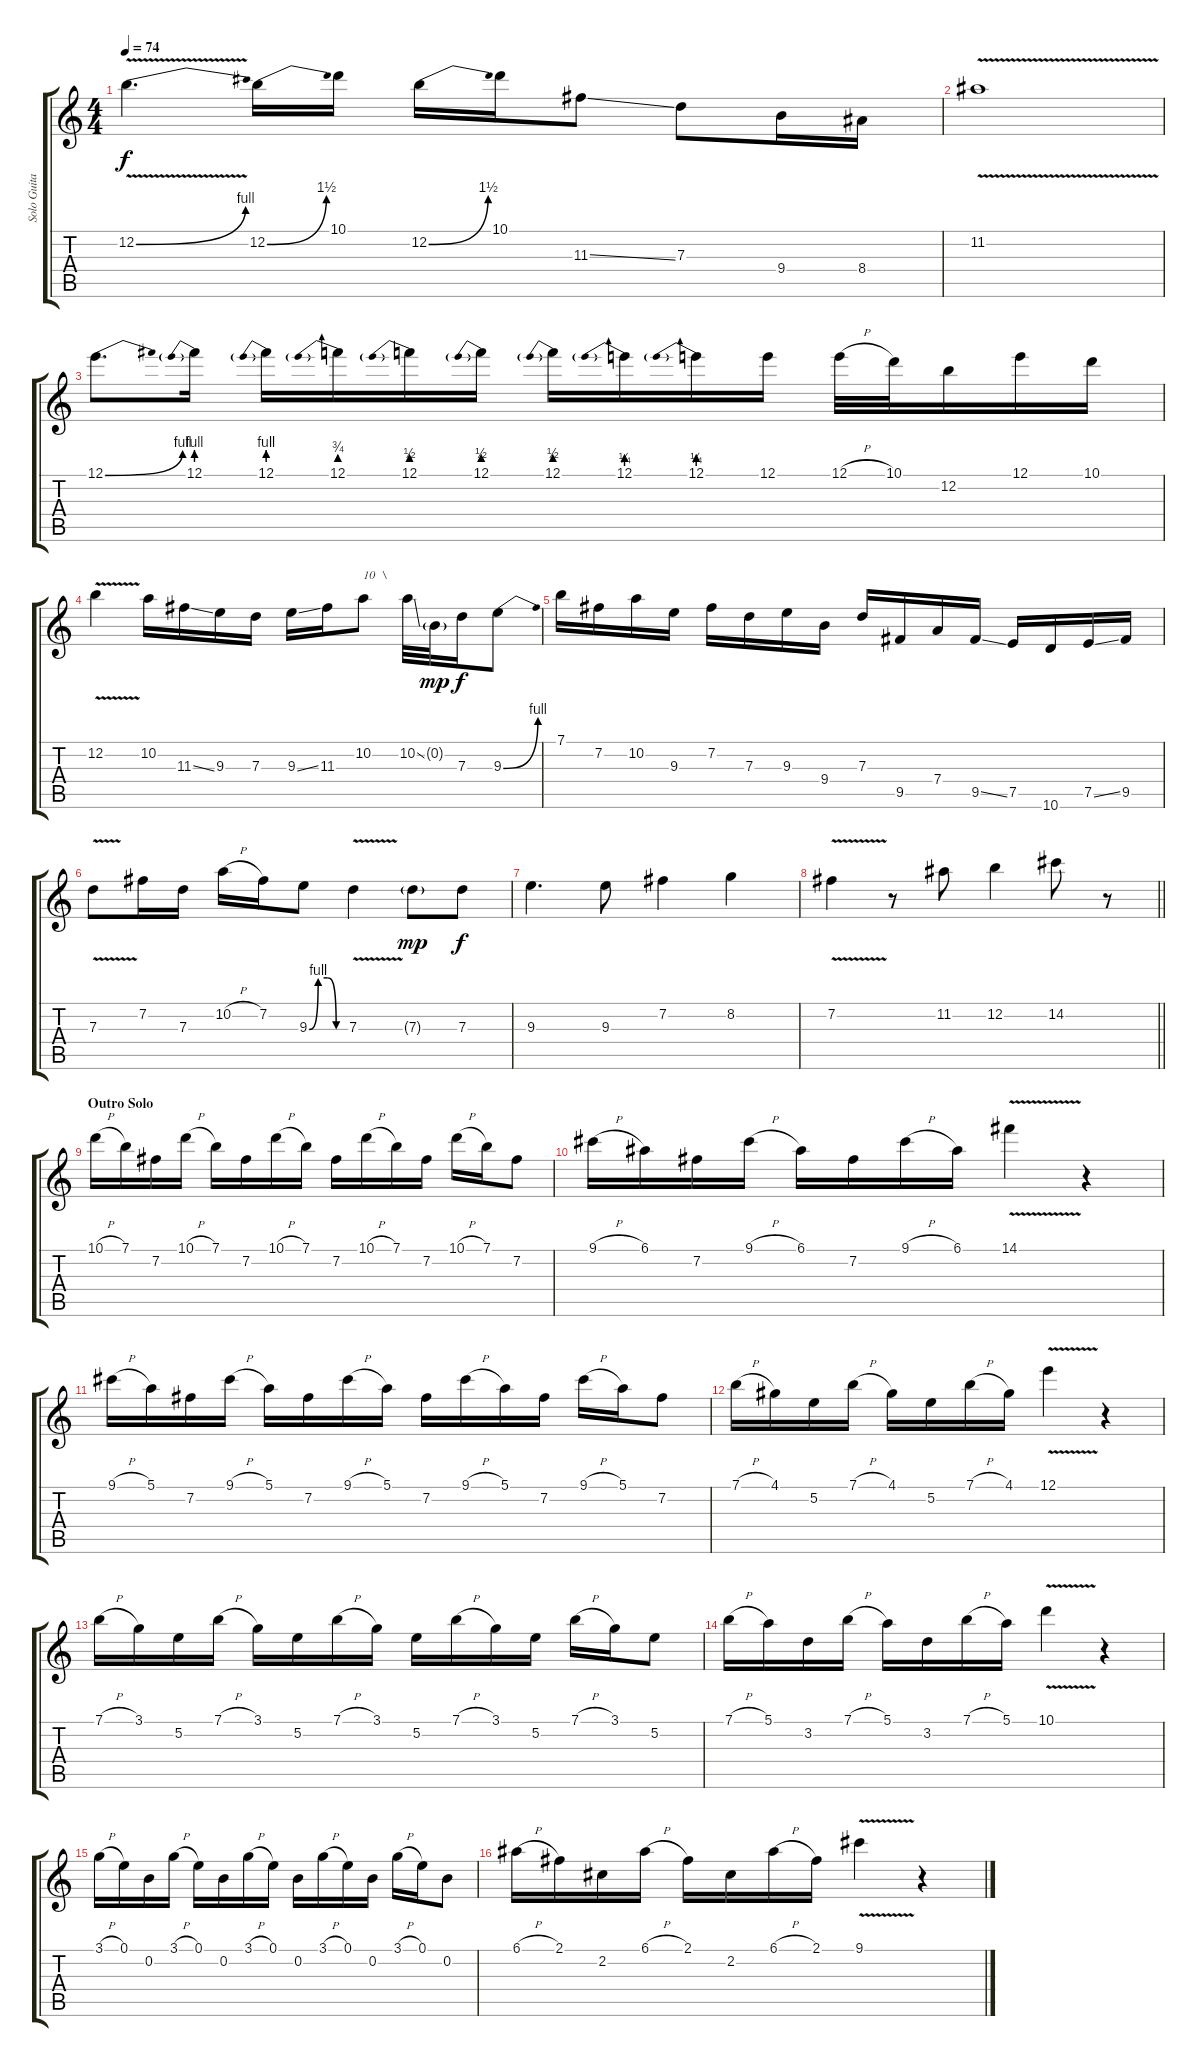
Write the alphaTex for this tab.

\track ("Solo Guitar #2" "Solo Guita") {instrument distortionguitar}
\staff {score tabs}
\tuning (E4 B3 G3 D3 A2 E2) {hide}
\ts (4 4)
\tempo 74
\clef g2
\ks c
12.2{be (bend 0 0 60 4) v}.4{d dy f} 12.2{be (bend 0 0 60 6)}.16 10.1.16 12.2{be (bend 0 0 60 6)}.16 10.1.16 11.3{ss}.8 7.3.8 9.4.16 8.4.16 |
11.2{v}.1 |
12.1{be (bend 0 0 60 4)}.8{d} 12.1{be (prebend 0 4 60 4)}.16 12.1{be (prebend 0 4 60 4)}.16 12.1{be (prebend 0 3 60 3)}.16 12.1{be (prebend 0 2 60 2)}.16 12.1{be (prebend 0 2 60 2)}.16 12.1{be (prebend 0 2 60 2)}.16 12.1{be (prebend 0 1 60 1)}.16 12.1{be (prebend 0 1 60 1)}.16 12.1.16 12.1{h}.32 10.1.32 12.2.16 12.1.16 10.1.16 |
12.2{v}.4 10.2.16 11.3{ss}.16 9.3.16 7.3.16 9.3{ss}.16 11.3.16 10.2.8{txt "10  \\"} 10.2{ss}.32 0.2{g}.32{dy mp} 7.3.16{dy f} 9.3{be (bend 0 0 60 4)}.8 |
7.1.16 7.2.16 10.2.16 9.3.16 7.2.16 7.3.16 9.3.16 9.4.16 7.3.16 9.5.16 7.4.16 9.5{ss}.16 7.5.16 10.6.16 7.5{ss}.16 9.5.16 |
7.3{v}.8 7.2.16 7.3.16 10.2{h}.16 7.2.16 9.3{be (custom 0 0 15 4 30 4 45 0 60 0)}.8 7.3{v}.4 7.3{g}.8{dy mp} 7.3.8{dy f} |
9.3.4{d} 9.3.8 7.2.4 8.2.4 |
\barLineRight lightlight
7.2{v}.4 r.8 11.2.8 12.2.4 14.2.8 r.8 |
\section ("" "Outro Solo")
10.1{h}.16 7.1.16 7.2.16 10.1{h}.16 7.1.16 7.2.16 10.1{h}.16 7.1.16 7.2.16 10.1{h}.16 7.1.16 7.2.16 10.1{h}.16 7.1.16 7.2.8 |
9.1{h}.16 6.1.16 7.2.16 9.1{h}.16 6.1.16 7.2.16 9.1{h}.16 6.1.16 14.1{v}.4 r.4 |
9.1{h}.16 5.1.16 7.2.16 9.1{h}.16 5.1.16 7.2.16 9.1{h}.16 5.1.16 7.2.16 9.1{h}.16 5.1.16 7.2.16 9.1{h}.16 5.1.16 7.2.8 |
7.1{h}.16 4.1.16 5.2.16 7.1{h}.16 4.1.16 5.2.16 7.1{h}.16 4.1.16 12.1{v}.4 r.4 |
7.1{h}.16 3.1.16 5.2.16 7.1{h}.16 3.1.16 5.2.16 7.1{h}.16 3.1.16 5.2.16 7.1{h}.16 3.1.16 5.2.16 7.1{h}.16 3.1.16 5.2.8 |
7.1{h}.16 5.1.16 3.2.16 7.1{h}.16 5.1.16 3.2.16 7.1{h}.16 5.1.16 10.1{v}.4 r.4 |
3.1{h}.16 0.1.16 0.2.16 3.1{h}.16 0.1.16 0.2.16 3.1{h}.16 0.1.16 0.2.16 3.1{h}.16 0.1.16 0.2.16 3.1{h}.16 0.1.16 0.2.8 |
6.1{h}.16 2.1.16 2.2.16 6.1{h}.16 2.1.16 2.2.16 6.1{h}.16 2.1.16 9.1{v}.4 r.4
